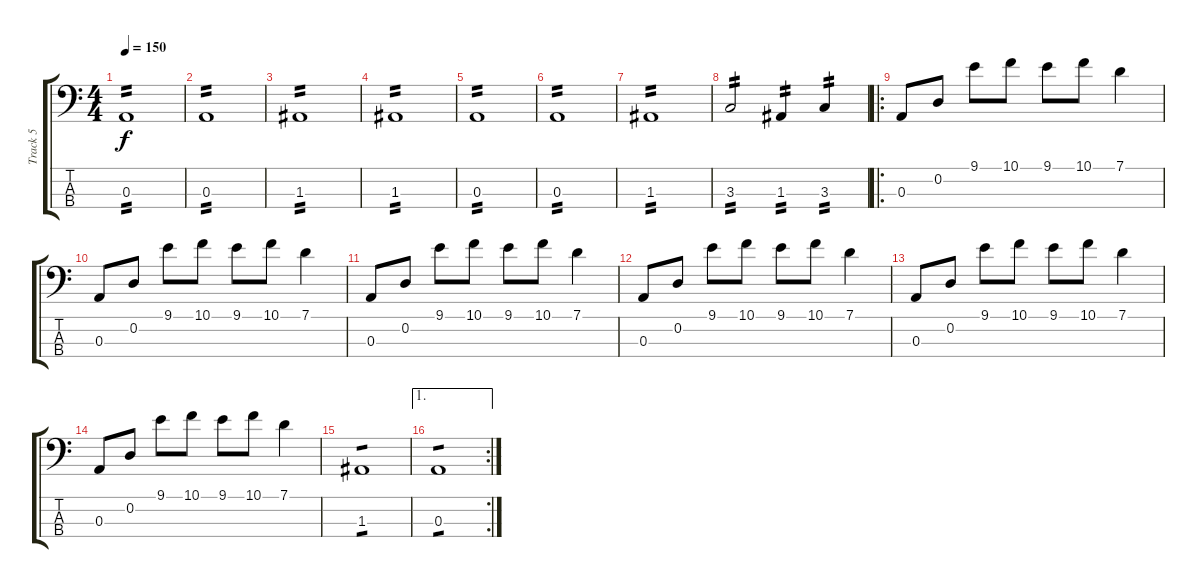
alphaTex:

\track ("Track 5" "Track 5") {instrument electricbasspick}
\staff {score tabs}
\tuning (G2 D2 A1 E1) {hide}
\ts (4 4)
\tempo 150
\clef f4
\ks c
0.3.1{tp 2 dy f} |
0.3.1{tp 2} |
1.3.1{tp 2} |
1.3.1{tp 2} |
0.3.1{tp 2} |
0.3.1{tp 2} |
1.3.1{tp 2} |
3.3.2{tp 2} 1.3.4{tp 2} 3.3.4{tp 2} |
\ro
0.3.8 0.2.8 9.1.8 10.1.8 9.1.8 10.1.8 7.1.4 |
0.3.8 0.2.8 9.1.8 10.1.8 9.1.8 10.1.8 7.1.4 |
0.3.8 0.2.8 9.1.8 10.1.8 9.1.8 10.1.8 7.1.4 |
0.3.8 0.2.8 9.1.8 10.1.8 9.1.8 10.1.8 7.1.4 |
0.3.8 0.2.8 9.1.8 10.1.8 9.1.8 10.1.8 7.1.4 |
0.3.8 0.2.8 9.1.8 10.1.8 9.1.8 10.1.8 7.1.4 |
1.3.1{tp 1} |
\ae 1
\rc 2
0.3.1{tp 1}
